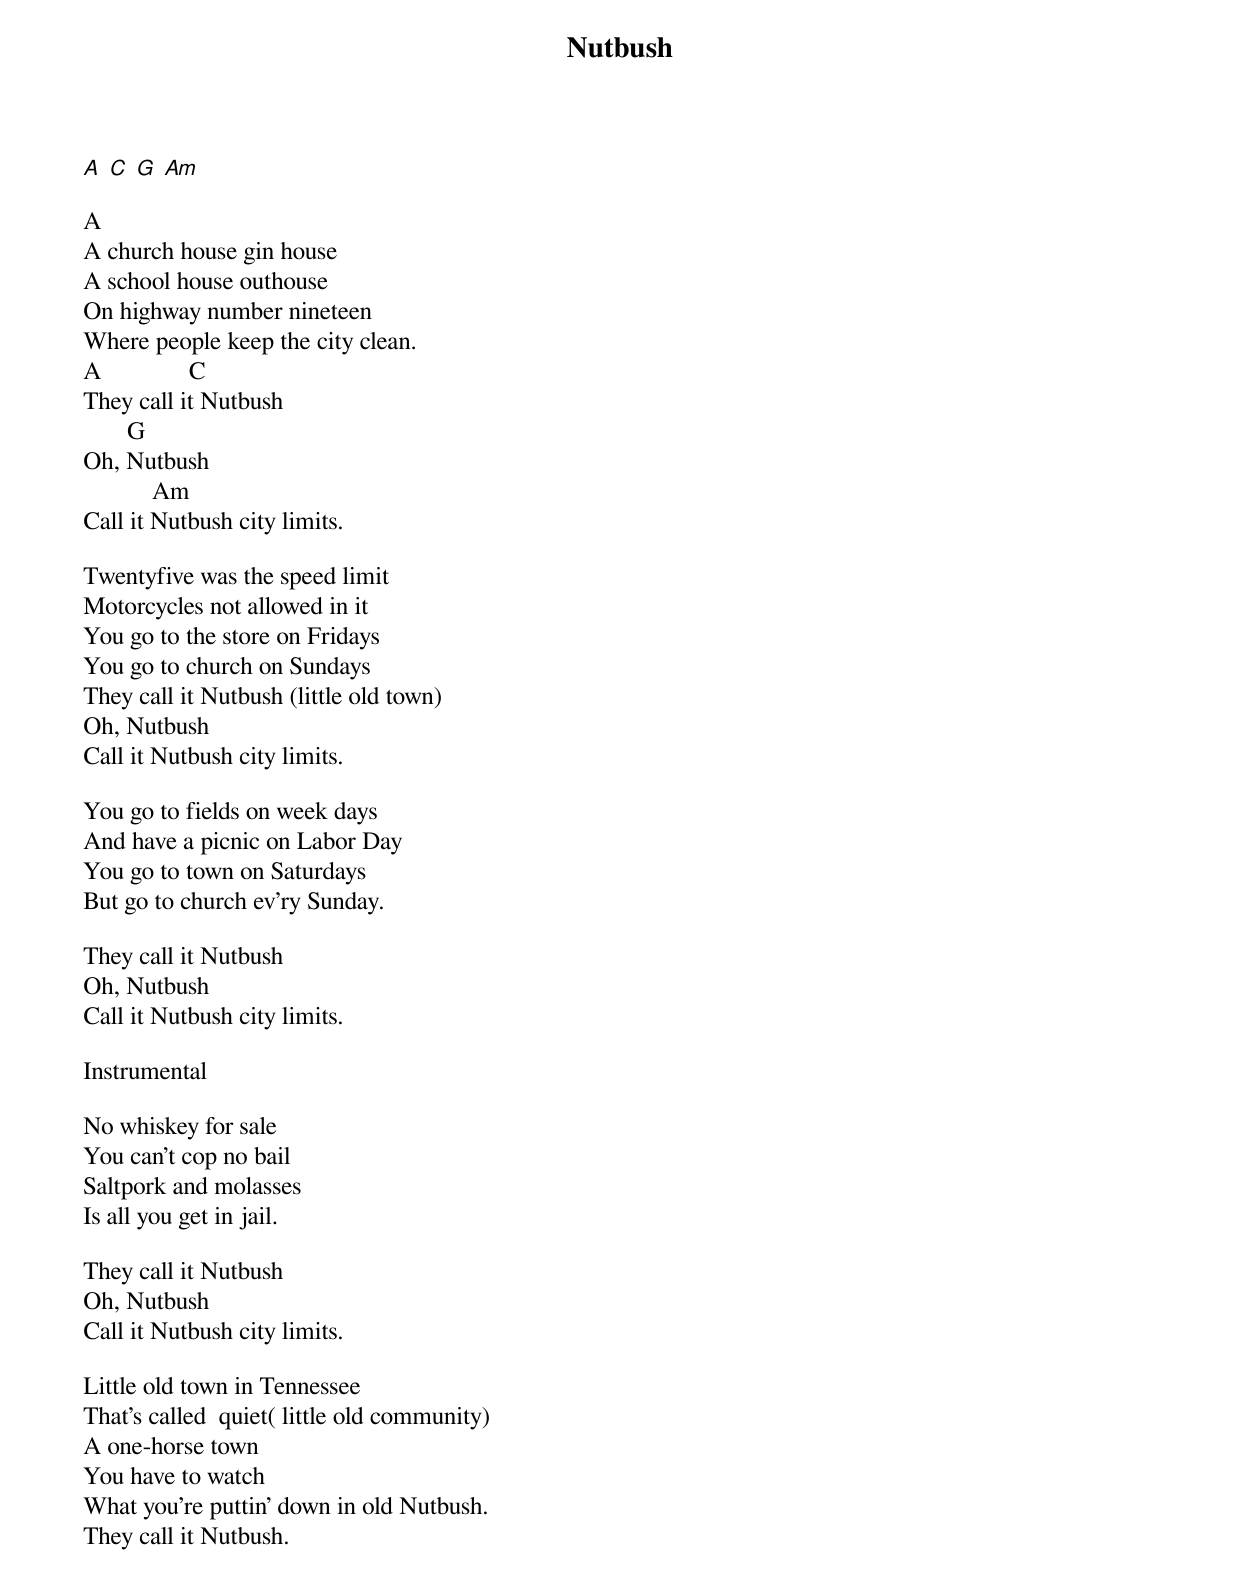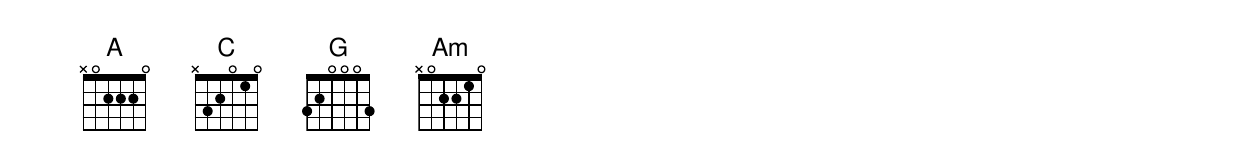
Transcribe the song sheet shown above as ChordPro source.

{t: Nutbush}
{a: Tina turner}

[A] [C] [G] [Am]

A
A church house gin house
A school house outhouse
On highway number nineteen
Where people keep the city clean.
A              C
They call it Nutbush
       G
Oh, Nutbush
           Am
Call it Nutbush city limits.

Twentyfive was the speed limit
Motorcycles not allowed in it
You go to the store on Fridays
You go to church on Sundays
They call it Nutbush (little old town)
Oh, Nutbush
Call it Nutbush city limits.

You go to fields on week days
And have a picnic on Labor Day
You go to town on Saturdays
But go to church ev'ry Sunday.

They call it Nutbush
Oh, Nutbush
Call it Nutbush city limits.

Instrumental

No whiskey for sale
You can't cop no bail
Saltpork and molasses
Is all you get in jail.

They call it Nutbush
Oh, Nutbush
Call it Nutbush city limits.

Little old town in Tennessee
That's called  quiet( little old community)
A one-horse town
You have to watch
What you're puttin' down in old Nutbush.
They call it Nutbush.
